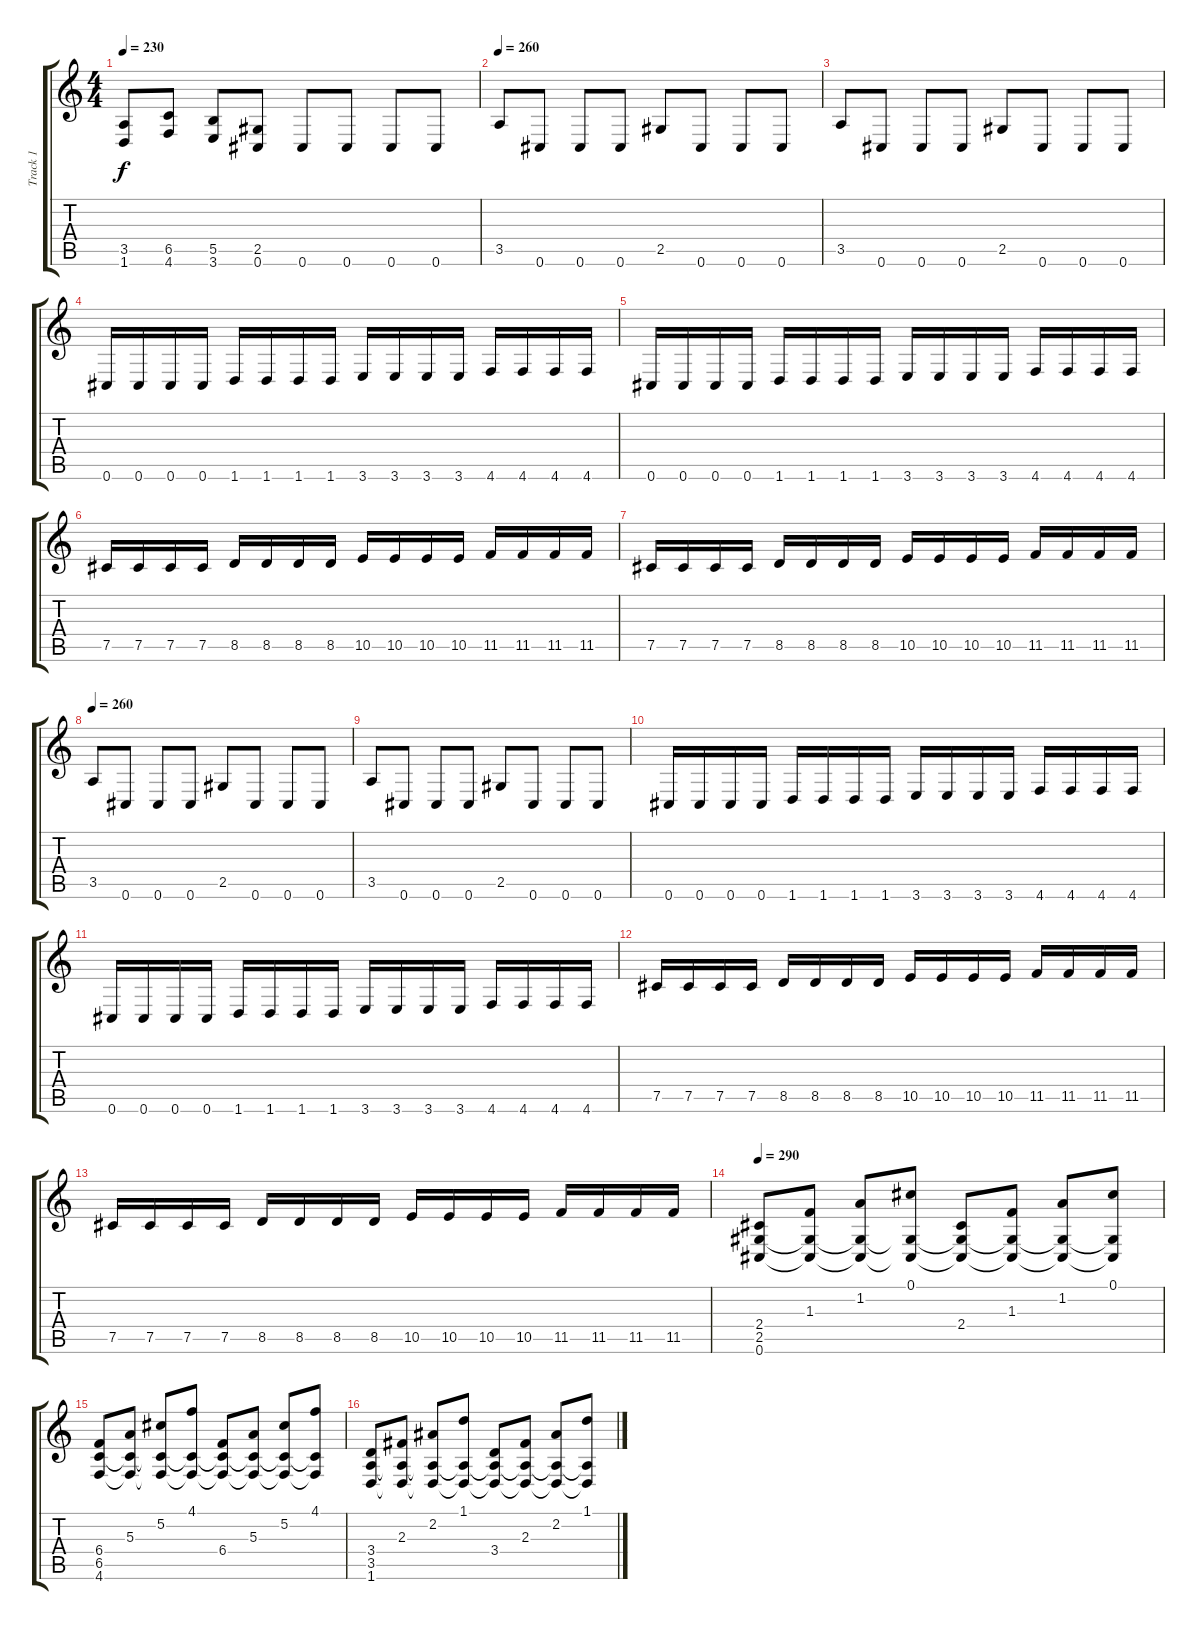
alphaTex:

\track ("Track 1" "Track 1") {instrument distortionguitar}
\staff {score tabs}
\tuning (Db4 Ab3 E3 B2 Gb2 Db2) {hide}
\ts (4 4)
\tempo 230
\clef g2
\ks c
(3.5 1.6).8{dy f} (6.5 4.6).8 (5.5 3.6).8 (2.5 0.6).8 0.6.8 0.6.8 0.6.8 0.6.8 |
\tempo 260
3.5.8 0.6.8 0.6.8 0.6.8 2.5.8 0.6.8 0.6.8 0.6.8 |
3.5.8 0.6.8 0.6.8 0.6.8 2.5.8 0.6.8 0.6.8 0.6.8 |
0.6.16 0.6.16 0.6.16 0.6.16 1.6.16 1.6.16 1.6.16 1.6.16 3.6.16 3.6.16 3.6.16 3.6.16 4.6.16 4.6.16 4.6.16 4.6.16 |
0.6.16 0.6.16 0.6.16 0.6.16 1.6.16 1.6.16 1.6.16 1.6.16 3.6.16 3.6.16 3.6.16 3.6.16 4.6.16 4.6.16 4.6.16 4.6.16 |
7.5.16 7.5.16 7.5.16 7.5.16 8.5.16 8.5.16 8.5.16 8.5.16 10.5.16 10.5.16 10.5.16 10.5.16 11.5.16 11.5.16 11.5.16 11.5.16 |
7.5.16 7.5.16 7.5.16 7.5.16 8.5.16 8.5.16 8.5.16 8.5.16 10.5.16 10.5.16 10.5.16 10.5.16 11.5.16 11.5.16 11.5.16 11.5.16 |
\tempo 260
3.5.8 0.6.8 0.6.8 0.6.8 2.5.8 0.6.8 0.6.8 0.6.8 |
3.5.8 0.6.8 0.6.8 0.6.8 2.5.8 0.6.8 0.6.8 0.6.8 |
0.6.16 0.6.16 0.6.16 0.6.16 1.6.16 1.6.16 1.6.16 1.6.16 3.6.16 3.6.16 3.6.16 3.6.16 4.6.16 4.6.16 4.6.16 4.6.16 |
0.6.16 0.6.16 0.6.16 0.6.16 1.6.16 1.6.16 1.6.16 1.6.16 3.6.16 3.6.16 3.6.16 3.6.16 4.6.16 4.6.16 4.6.16 4.6.16 |
7.5.16 7.5.16 7.5.16 7.5.16 8.5.16 8.5.16 8.5.16 8.5.16 10.5.16 10.5.16 10.5.16 10.5.16 11.5.16 11.5.16 11.5.16 11.5.16 |
7.5.16 7.5.16 7.5.16 7.5.16 8.5.16 8.5.16 8.5.16 8.5.16 10.5.16 10.5.16 10.5.16 10.5.16 11.5.16 11.5.16 11.5.16 11.5.16 |
\tempo 290
(2.4 2.5 0.6).8 (1.3 2.5{t} 0.6{t}).8 (1.2 2.5{t} 0.6{t}).8 (0.1 2.5{t} 0.6{t}).8 (2.4 2.5{t} 0.6{t}).8 (1.3 2.5{t} 0.6{t}).8 (1.2 2.5{t} 0.6{t}).8 (0.1 2.5{t} 0.6{t}).8 |
(6.4 6.5 4.6).8 (5.3 6.5{t} 4.6{t}).8 (5.2 6.5{t} 4.6{t}).8 (4.1 6.5{t} 4.6{t}).8 (6.4 6.5{t} 4.6{t}).8 (5.3 6.5{t} 4.6{t}).8 (5.2 6.5{t} 4.6{t}).8 (4.1 6.5{t} 4.6{t}).8 |
(3.4 3.5 1.6).8 (2.3 3.5{t} 1.6{t}).8 (2.2 3.5{t} 1.6{t}).8 (1.1 3.5{t} 1.6{t}).8 (3.4 3.5{t} 1.6{t}).8 (2.3 3.5{t} 1.6{t}).8 (2.2 3.5{t} 1.6{t}).8 (1.1 3.5{t} 1.6{t}).8
